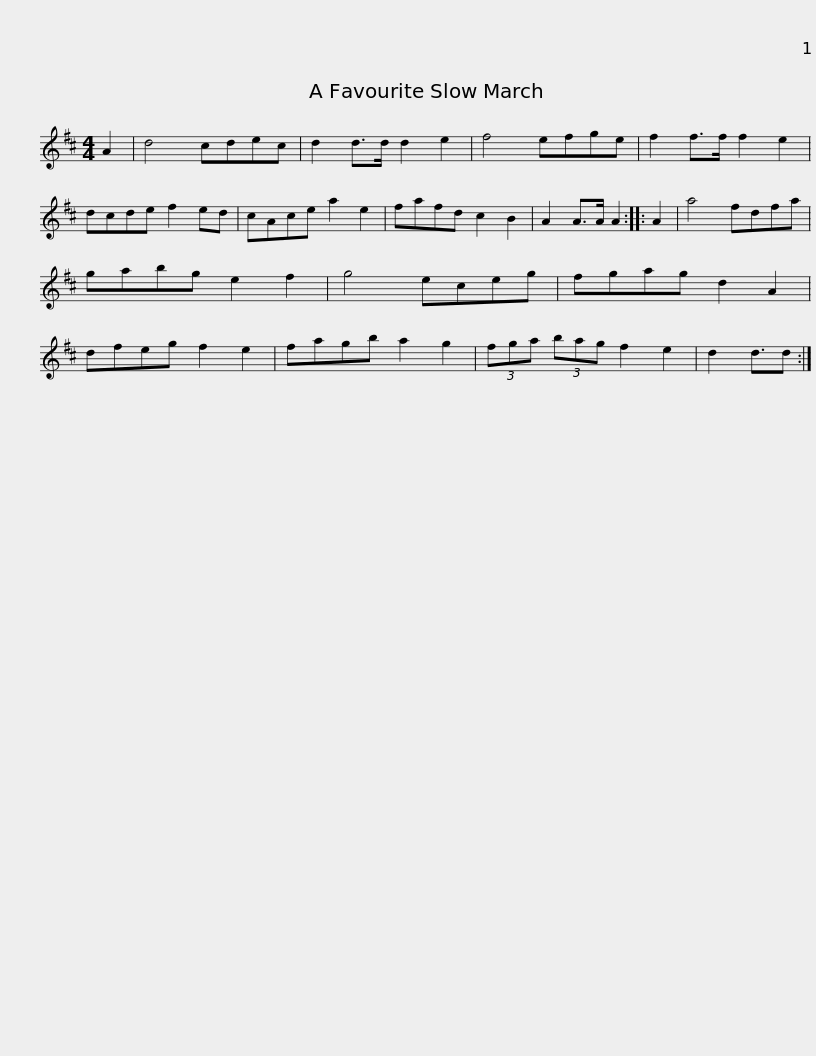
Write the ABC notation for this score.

X:1
L:1/8
M:4/4
I:linebreak $
K:D
V:1 treble
V:1
 A2 | d4 cdec | d2 d>d d2 e2 | f4 efge | f2 f>f f2 e2 | %5
 dcde f2 ed | cAce a2 e2 | fafd c2 B2 |$ A2 A>A A2 :: A2 | %10
 a4 fdfa | gabg e2 f2 | g4 eceg | fgag d2 A2 | dfeg f2 e2 | %15
 fagb a2 g2 |$ (3fga (3bag f2 e2 | d2 d3/2d :| %18
